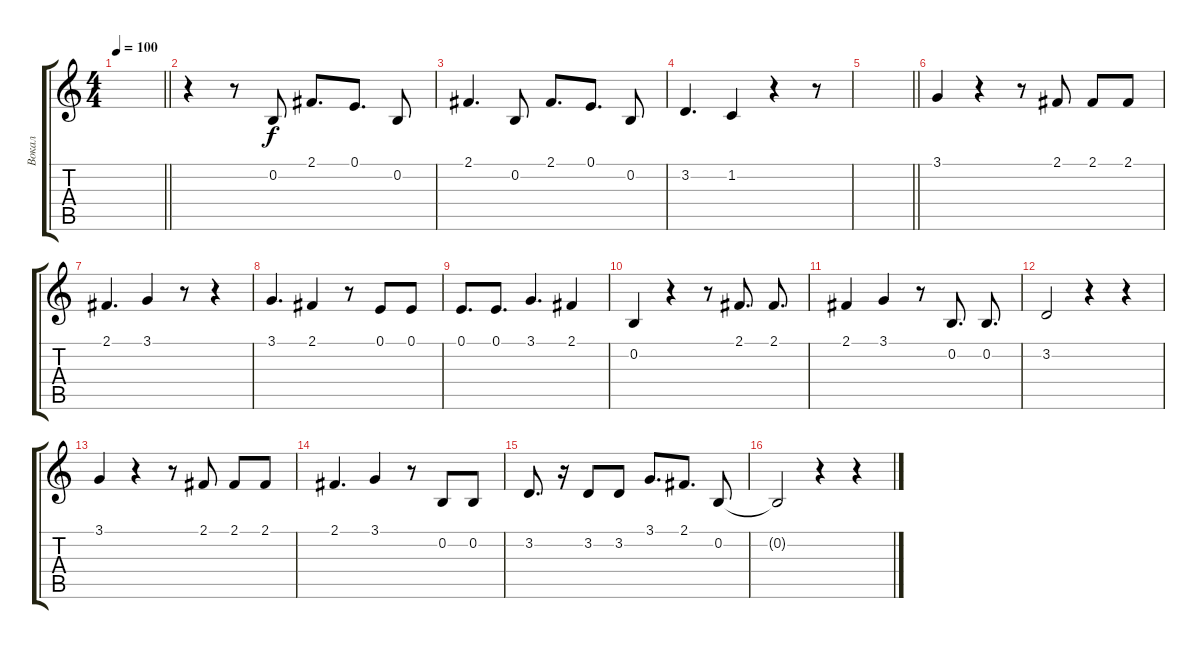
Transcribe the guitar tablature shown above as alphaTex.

\track ("Вокал" "Вокал") {instrument lead6voice}
\staff {score tabs}
\tuning (E4 B3 G3 D3 A2 E2) {hide}
\ts (4 4)
\tempo 100
\clef g2
\barLineRight lightlight
\ks c
|
r.4 r.8 0.2.8 2.1.8{d} 0.1.8{d} 0.2.8 |
2.1.4{d} 0.2.8 2.1.8{d} 0.1.8{d} 0.2.8 |
3.2.4{d} 1.2.4 r.4 r.8 |
\barLineRight lightlight
|
3.1.4 r.4 r.8 2.1.8 2.1.8 2.1.8 |
2.1.4{d} 3.1.4 r.8 r.4 |
3.1.4{d} 2.1.4 r.8 0.1.8 0.1.8 |
0.1.8{d} 0.1.8{d} 3.1.4{d} 2.1.4 |
0.2.4 r.4 r.8 2.1.8{d} 2.1.8{d} |
2.1.4 3.1.4 r.8 0.2.8{d} 0.2.8{d} |
3.2.2 r.4 r.4 |
3.1.4 r.4 r.8 2.1.8 2.1.8 2.1.8 |
2.1.4{d} 3.1.4 r.8 0.2.8 0.2.8 |
3.2.8{d} r.16 3.2.8 3.2.8 3.1.8{d} 2.1.8{d} 0.2.8 |
0.2{t}.2 r.4 r.4
